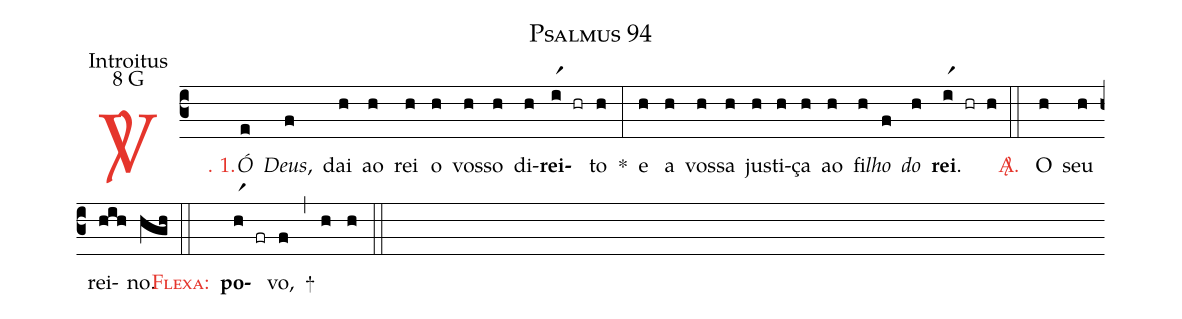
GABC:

name: Psalmus 94;
office-part: Introitus;
mode: 8;
mode-differentia: G;
%%
(c3)

<c><sp>V/</sp>. 1.</c>() <i>Ó</i>(e) <i>Deus</i>,(f) dai(h) ao(h) rei(h) o(h) vos(h)so(h) di(h)<b>rei</b>(ir1 hr)to(h) *(:) e(h) a(h) vos(h)sa(h) jus(h)ti(h)ça(h) ao(h) fi(h)<i>lho</i>(f) <i>do</i>(h) <b>rei</b>.(ir1 hr h)

(::)

<nlba><c><sp>A/</sp>.</c>() O</nlba>(h) seu(h) rei(hih)no.(hgh)

(::)

<c><sc>Flexa</sc>:</c>() <b>po</b>(hr1 fr)vo,(f) +(,) (h) (h)

(::)
